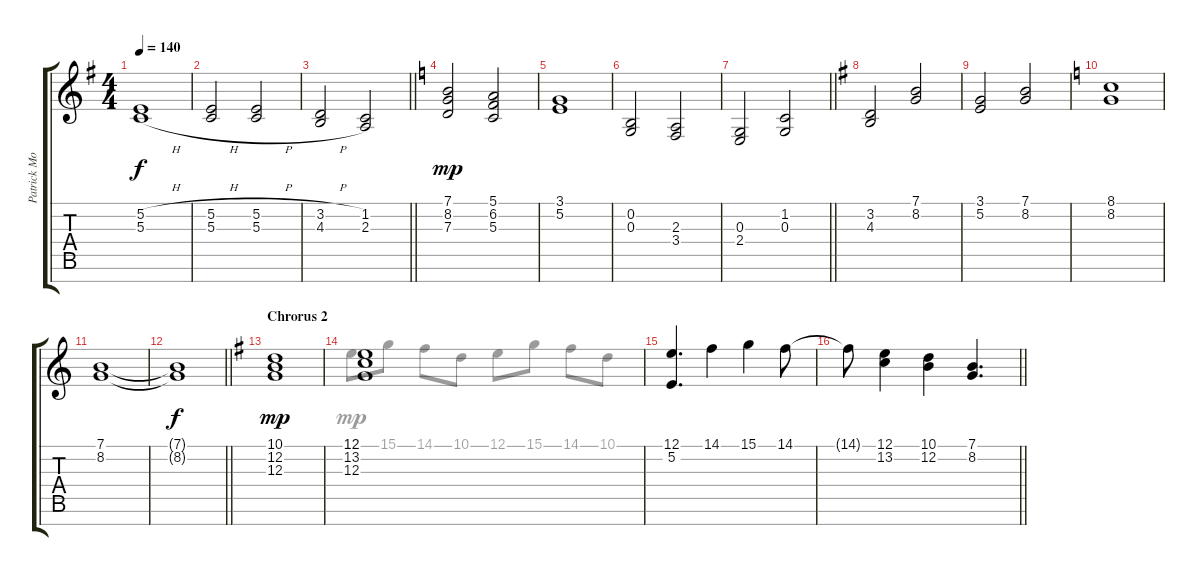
\track ("Patrick Moraz 1" "Patrick Mo") {instrument synthbrass2}
\staff {score tabs}
\tuning (E4 B3 G3 D3 A2 E2 B1) {hide}
\voice
\ts (4 4)
\tempo 140
\clef g2
\ks g
(5.2{h} 5.3{h}).1{dy f} |
(5.2{h} 5.3{h}).2 (5.2{h} 5.3{h}).2 |
\barLineRight lightlight
(3.2{h} 4.3{h}).2 (1.2 2.3).2 |
\section ("" "")
\ks c
(7.1 8.2 7.3).2{dy mp} (5.1 6.2 5.3).2 |
(3.1 5.2).1 |
(0.2 0.3).2 (2.3 3.4).2 |
\barLineRight lightlight
(0.3 2.4).2 (1.2 0.3).2 |
\section ("" "")
\ks g
(3.2 4.3).2 (7.1 8.2).2 |
(3.1 5.2).2 (7.1 8.2).2 |
\ks c
(8.1 8.2).1 |
(7.1 8.2).1{volume 0} |
\barLineRight lightlight
(7.1{t} 8.2{t}).1{dy f} |
\section ("" "Chrorus 2")
\ks g
(10.1 12.2 12.3).1{dy mp volume 11 instrument synthstrings1} |
(12.1 13.2 12.3).1 |
(12.1 5.2).4{d} 14.1.4 15.1.4 14.1.8 |
\barLineRight lightlight
14.1{t}.8 (12.1 13.2).4 (10.1 12.2).4 (7.1 8.2).4{d}
\voice
\clef g2
\ottava regular
\simile none
\ks g
|
|
\barLineRight lightlight
|
\ks c
|
|
|
\barLineRight lightlight
|
\ks g
|
|
\ks c
|
|
\barLineRight lightlight
|
\ks g
|
12.1.8 15.1.8 14.1.8 10.1.8 12.1.8 15.1.8 14.1.8 10.1.8 |
|
\barLineRight lightlight
